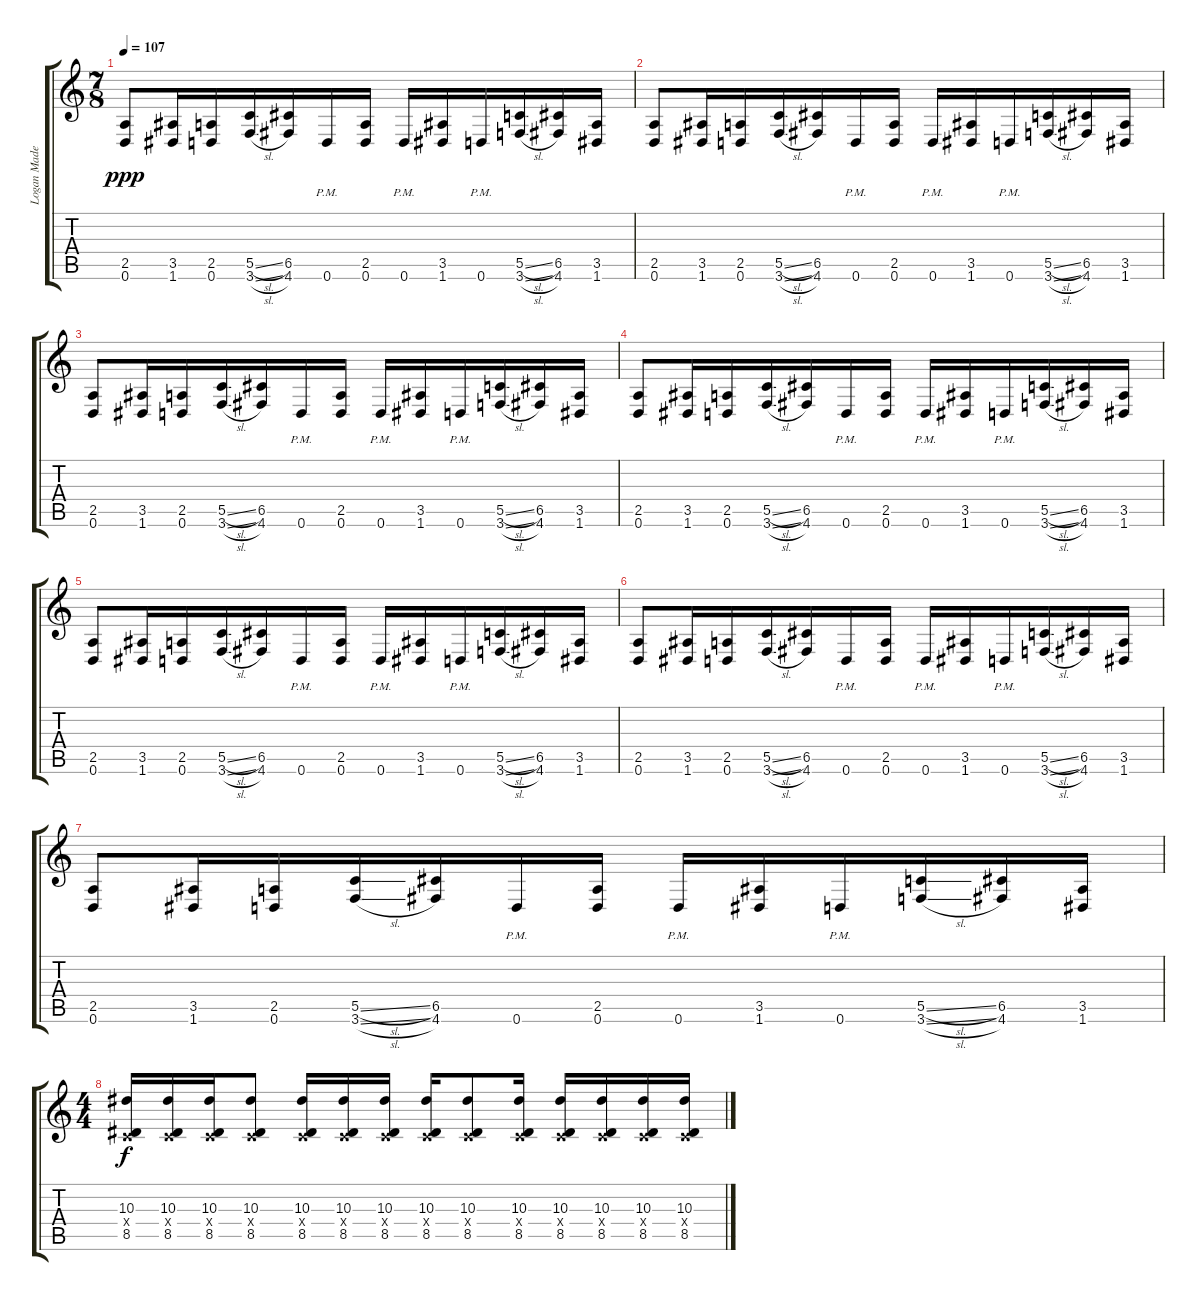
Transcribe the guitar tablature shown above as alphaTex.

\track ("Logan Mader" "Logan Made") {instrument distortionguitar}
\staff {score tabs}
\tuning (D4 A3 F3 C3 G2 D2) {hide}
\ts (7 8)
\tempo 107
\clef g2
\ks c
(2.5 0.6).8{dy ppp} (3.5 1.6).16 (2.5 0.6).16 (5.5{sl} 3.6{sl}).16 (6.5 4.6).16 0.6{pm}.16 (2.5 0.6).16 0.6{pm}.16 (3.5 1.6).16 0.6{pm}.16 (5.5{sl} 3.6{sl}).16 (6.5 4.6).16 (3.5 1.6).16 |
(2.5 0.6).8 (3.5 1.6).16 (2.5 0.6).16 (5.5{sl} 3.6{sl}).16 (6.5 4.6).16 0.6{pm}.16 (2.5 0.6).16 0.6{pm}.16 (3.5 1.6).16 0.6{pm}.16 (5.5{sl} 3.6{sl}).16 (6.5 4.6).16 (3.5 1.6).16 |
(2.5 0.6).8 (3.5 1.6).16 (2.5 0.6).16 (5.5{sl} 3.6{sl}).16 (6.5 4.6).16 0.6{pm}.16 (2.5 0.6).16 0.6{pm}.16 (3.5 1.6).16 0.6{pm}.16 (5.5{sl} 3.6{sl}).16 (6.5 4.6).16 (3.5 1.6).16 |
(2.5 0.6).8 (3.5 1.6).16 (2.5 0.6).16 (5.5{sl} 3.6{sl}).16 (6.5 4.6).16 0.6{pm}.16 (2.5 0.6).16 0.6{pm}.16 (3.5 1.6).16 0.6{pm}.16 (5.5{sl} 3.6{sl}).16 (6.5 4.6).16 (3.5 1.6).16 |
(2.5 0.6).8 (3.5 1.6).16 (2.5 0.6).16 (5.5{sl} 3.6{sl}).16 (6.5 4.6).16 0.6{pm}.16 (2.5 0.6).16 0.6{pm}.16 (3.5 1.6).16 0.6{pm}.16 (5.5{sl} 3.6{sl}).16 (6.5 4.6).16 (3.5 1.6).16 |
(2.5 0.6).8 (3.5 1.6).16 (2.5 0.6).16 (5.5{sl} 3.6{sl}).16 (6.5 4.6).16 0.6{pm}.16 (2.5 0.6).16 0.6{pm}.16 (3.5 1.6).16 0.6{pm}.16 (5.5{sl} 3.6{sl}).16 (6.5 4.6).16 (3.5 1.6).16 |
(2.5 0.6).8 (3.5 1.6).16 (2.5 0.6).16 (5.5{sl} 3.6{sl}).16 (6.5 4.6).16 0.6{pm}.16 (2.5 0.6).16 0.6{pm}.16 (3.5 1.6).16 0.6{pm}.16 (5.5{sl} 3.6{sl}).16 (6.5 4.6).16 (3.5 1.6).16 |
\ts (4 4)
(10.3 0.4{x} 8.5).16{dy f} (10.3 0.4{x} 8.5).16 (10.3 0.4{x} 8.5).16 (10.3 0.4{x} 8.5).8 (10.3 0.4{x} 8.5).16 (10.3 0.4{x} 8.5).16 (10.3 0.4{x} 8.5).16 (10.3 0.4{x} 8.5).16 (10.3 0.4{x} 8.5).8 (10.3 0.4{x} 8.5).16 (10.3 0.4{x} 8.5).16 (10.3 0.4{x} 8.5).16 (10.3 0.4{x} 8.5).16 (10.3 0.4{x} 8.5).16
